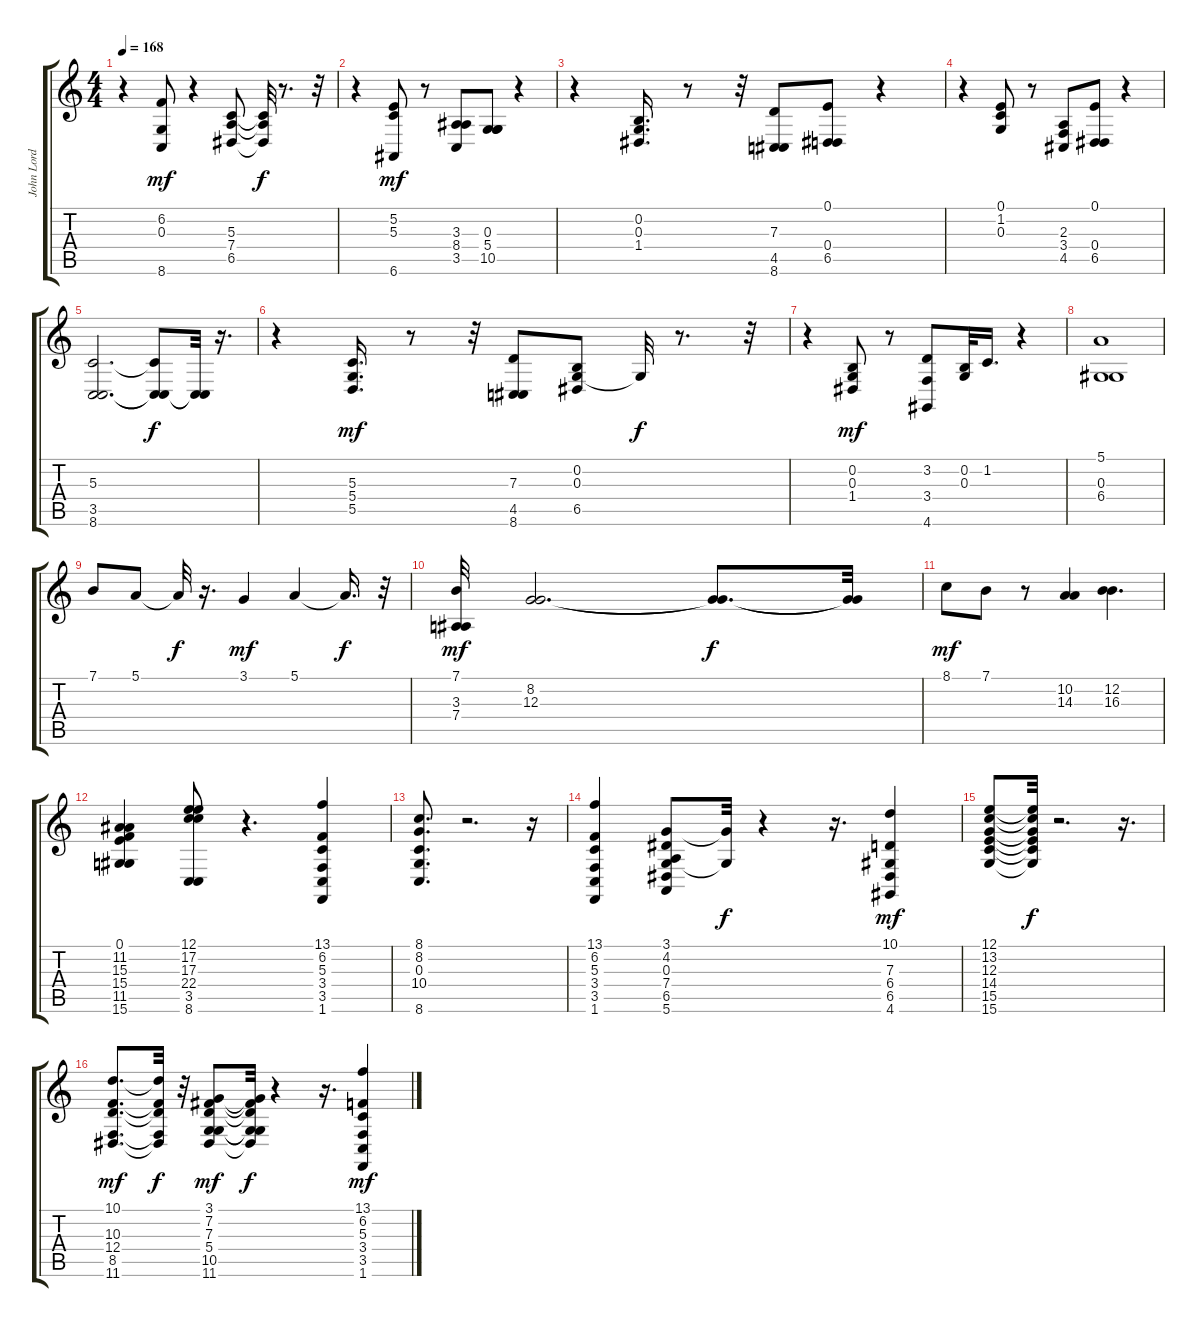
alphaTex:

\track ("John Lord" "John Lord") {instrument rockorgan}
\staff {score tabs}
\tuning (E4 B3 G3 D3 A2 E2) {hide}
\ts (4 4)
\tempo 168
\clef g2
\ks c
r.4{dy f} (6.2 0.3 8.6).8{dy mf} r.4 (5.3 7.4 6.5).8 (5.3{t} 7.4{t} 6.5{t}).32{dy f} r.8{d} r.32 |
r.4 (5.2 5.3 6.6).8{dy mf} r.8 (3.3 8.4 3.5).8 (0.3 5.4 10.5).8 r.4 |
r.4 (0.2 0.3 1.4).16{d} r.8 r.32 (7.3 4.5 8.6).8 (0.1 0.4 6.5).8 r.4 |
r.4 (0.1 1.2 0.3).8 r.8 (2.3 3.4 4.5).8 (0.1 0.4 6.5).8 r.4 |
(5.3 3.5 8.6).2{d} (5.3{t} 3.5{t} 8.6{t}).8{dy f} (3.5{t} 8.6{t}).32 r.16{d} |
r.4 (5.3 5.4 5.5).16{d dy mf} r.8 r.32 (7.3 4.5 8.6).8 (0.2 0.3 6.5).8 0.3{t}.32{dy f} r.8{d} r.32 |
r.4 (0.2 0.3 1.4).8{dy mf} r.8 (3.2 3.4 4.6).8 (0.2 0.3).32 1.2.16{d} r.4 |
(5.1 0.3 6.4).1 |
7.1.8 5.1.8 5.1{t}.32{dy f} r.16{d} 3.1.4{dy mf} 5.1.4 5.1{t}.16{d dy f} r.32 |
(7.1 3.3 7.4).32{dy mf} (8.2 12.3).2{d} (8.2{t} 12.3{t}).8{d dy f} (8.2{t} 12.3{t}).32 |
8.1.8{dy mf} 7.1.8 r.8 (10.2 14.3).4 (12.2 16.3).4{d} |
(0.1 11.2 15.3 15.4 11.5 15.6).4 (12.1 17.2 17.3 22.4 3.5 8.6).8 r.4{d} (13.1 6.2 5.3 3.4 3.5 1.6).4 |
(8.1 8.2 0.3 10.4 8.6).8{d} r.2{d} r.16 |
(13.1 6.2 5.3 3.4 3.5 1.6).4 (3.1 4.2 0.3 7.4 6.5 5.6).8 (3.1{t} 0.3{t}).32{dy f} r.4 r.16{d} (10.1 7.3 6.4 6.5 4.6).4{dy mf} |
(12.1 13.2 12.3 14.4 15.5 15.6).8 (12.1{t} 13.2{t} 12.3{t} 14.4{t} 15.5{t} 15.6{t}).32{dy f} r.2{d} r.16{d} |
(10.1 10.3 12.4 8.5 11.6).8{d dy mf} (10.1{t} 10.3{t} 12.4{t} 8.5{t} 11.6{t}).32{dy f} r.32 (3.1 7.2 7.3 5.4 10.5 11.6).8{dy mf} (3.1{t} 7.2{t} 7.3{t} 5.4{t} 10.5{t} 11.6{t}).32{dy f} r.4 r.16{d} (13.1 6.2 5.3 3.4 3.5 1.6).4{dy mf}
